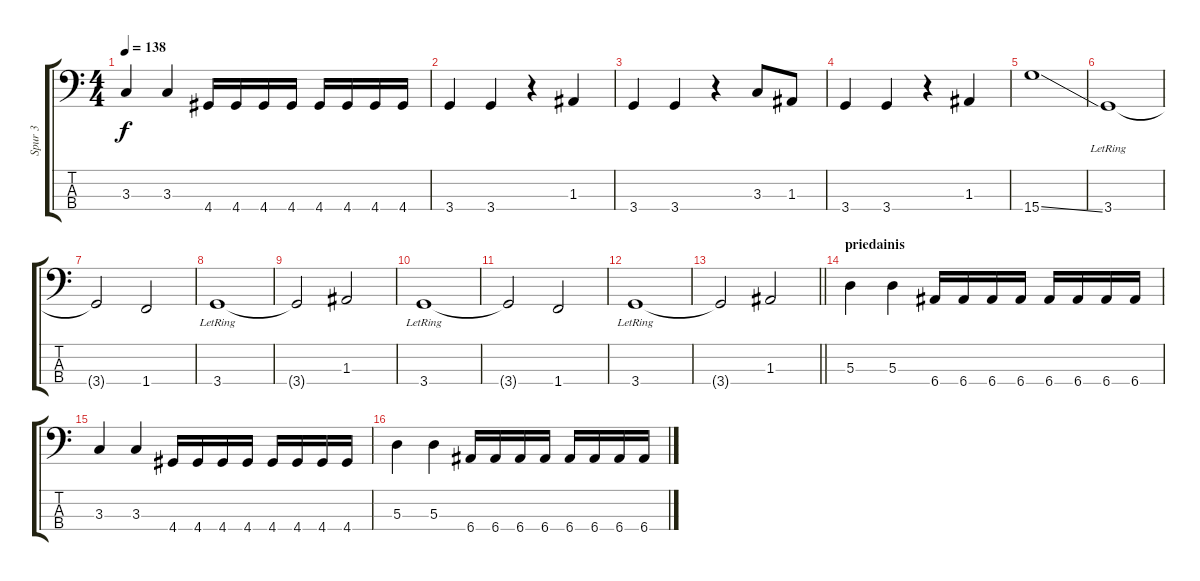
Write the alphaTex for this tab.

\track ("Spur 3" "Spur 3") {instrument electricbasspick}
\staff {score tabs}
\tuning (G2 D2 A1 E1) {hide}
\ts (4 4)
\tempo 138
\clef f4
\ks c
3.3.4{dy f} 3.3.4 4.4.16 4.4.16 4.4.16 4.4.16 4.4.16 4.4.16 4.4.16 4.4.16 |
3.4.4 3.4.4 r.4 1.3.4 |
3.4.4 3.4.4 r.4 3.3.8 1.3.8 |
3.4.4 3.4.4 r.4 1.3.4 |
15.4{ss}.1 |
3.4{lr}.1 |
3.4{t}.2 1.4.2 |
3.4{lr}.1 |
3.4{t}.2 1.3.2 |
3.4{lr}.1 |
3.4{t}.2 1.4.2 |
3.4{lr}.1 |
\barLineRight lightlight
3.4{t}.2 1.3.2 |
\section ("" "priedainis")
5.3.4 5.3.4 6.4.16 6.4.16 6.4.16 6.4.16 6.4.16 6.4.16 6.4.16 6.4.16 |
3.3.4 3.3.4 4.4.16 4.4.16 4.4.16 4.4.16 4.4.16 4.4.16 4.4.16 4.4.16 |
5.3.4 5.3.4 6.4.16 6.4.16 6.4.16 6.4.16 6.4.16 6.4.16 6.4.16 6.4.16
